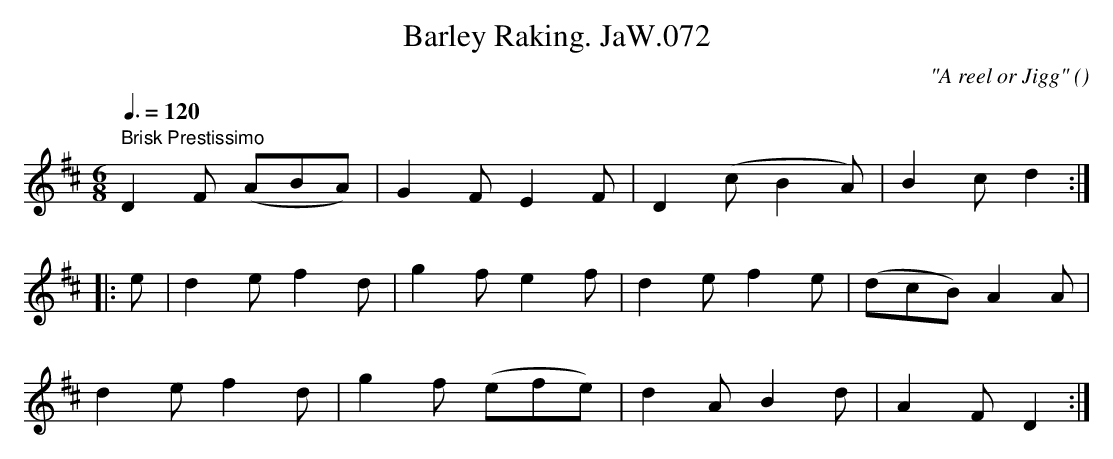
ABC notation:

X:1
T:Barley Raking. JaW.072
M:6/8
L:1/8
Q:3/8=120
C:"A reel or Jigg"
O:
K:D
" Brisk Prestissimo"D2F (ABA)|G2F E2F|D2 (cB2A)|B2cd2:|
|:e|d2ef2d|g2fe2f|d2ef2e(|dcB) A2A|
d2ef2d|g2f (efe)|d2AB2d|A2FD2:|
